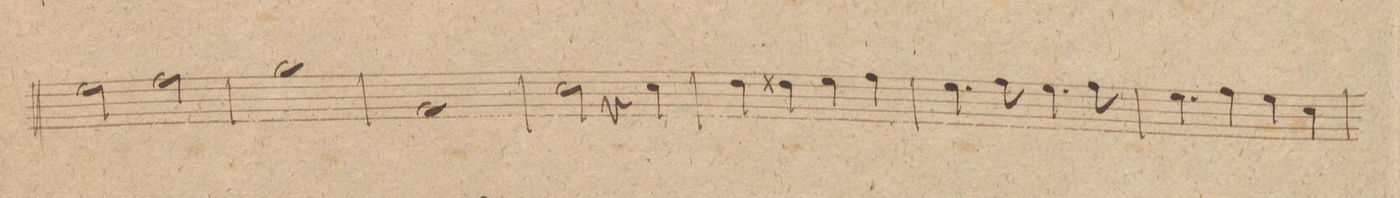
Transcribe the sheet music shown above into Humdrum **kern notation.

**kern	**dynam
*I"Trombone Baſso.	*
*clefF4	*
*k[]	*
*met(c|)	*
*M2/2	*
2G\	.
2A\	.
=115	=115
1B	.
=116	=116
1BB	.
=117	=117
2E\	.
4r	.
4E\	.
=118	=118
4F\	.
4F##X\	.
4G\	.
4A\	.
=119	=119
4.G\	.
8A\	.
4G\	.
4A\	.
=120	=120
4.G\	.
8A\	.
4G\	.
4E\	.
=121	=121
*-	*-
